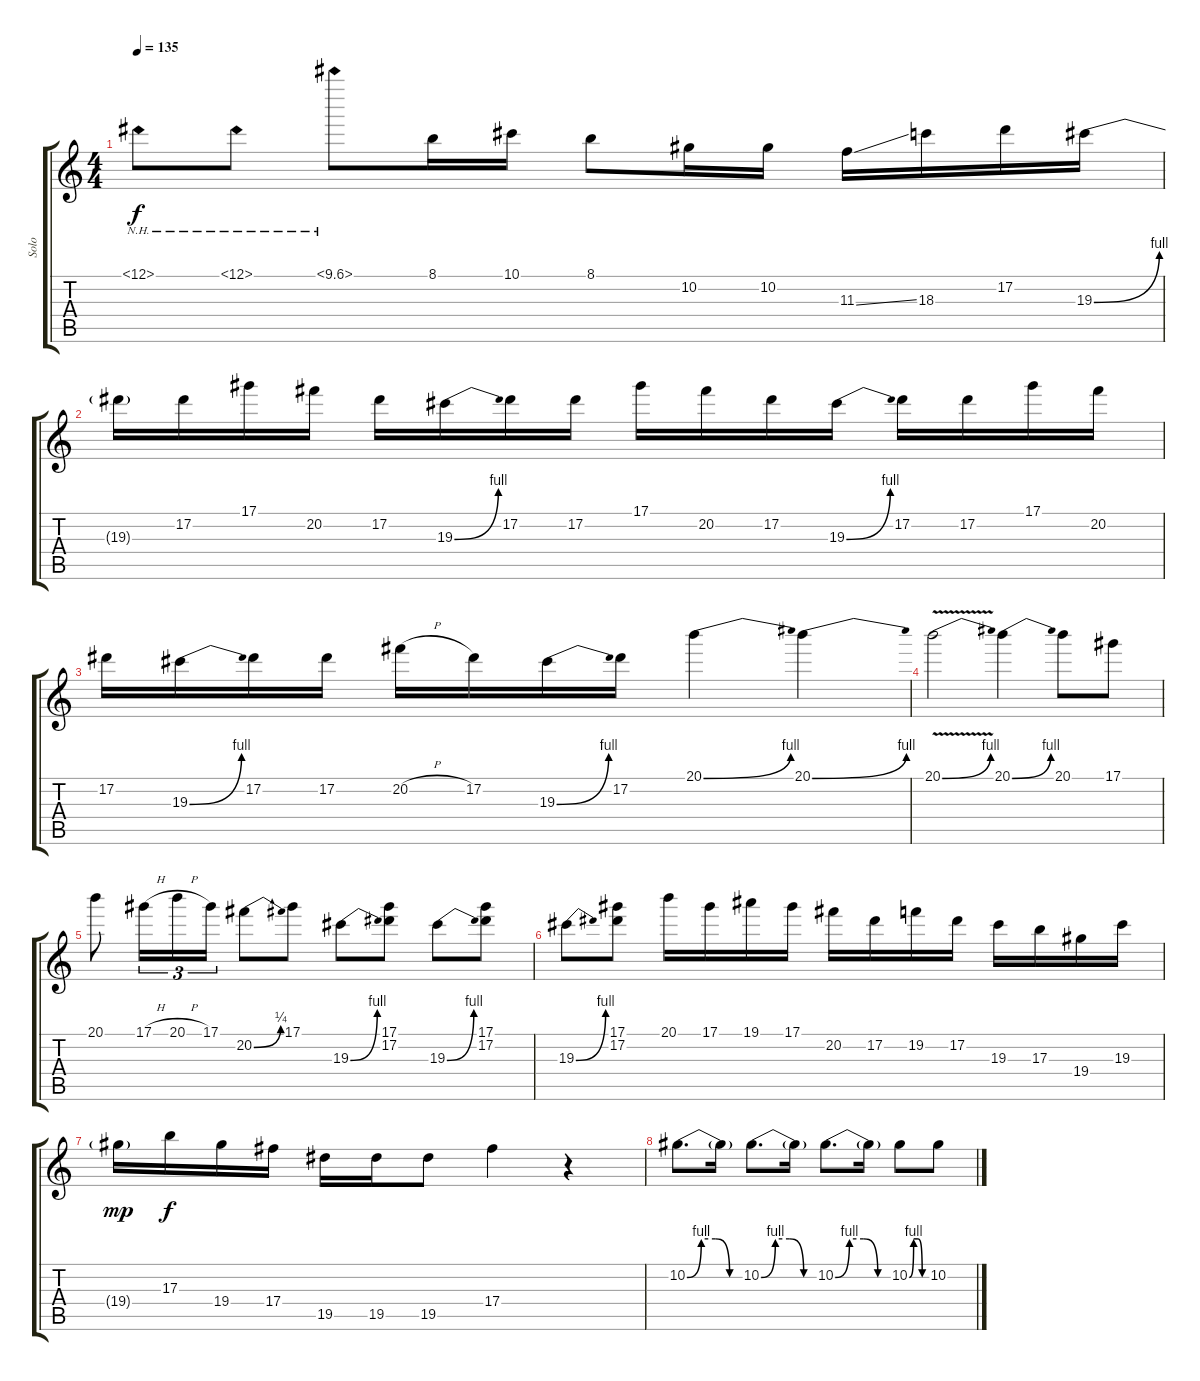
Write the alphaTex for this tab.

\track ("Solo" "Solo") {instrument distortionguitar}
\staff {score tabs}
\tuning (Eb4 Bb3 Gb3 Db3 Ab2 Eb2) {hide}
\ts (4 4)
\tempo 135
\clef g2
\ks c
12.1{nh}.8{dy f} 11.1{nh}.8 10.1{nh}.8 8.1.16 10.1.16 8.1.8 10.2.16 10.2.16 11.3{ss}.16 18.3.16 17.2.16 19.3{be (bend 0 0 60 4)}.16 |
19.3{t}.16 17.2.16 17.1.16 20.2.16 17.2.16 19.3{be (bend 0 0 60 4)}.16 17.2.16 17.2.16 17.1.16 20.2.16 17.2.16 19.3{be (bend 0 0 60 4)}.16 17.2.16 17.2.16 17.1.16 20.2.16 |
17.2.16 19.3{be (bend 0 0 60 4)}.16 17.2.16 17.2.16 20.2{h}.16 17.2.16 19.3{be (bend 0 0 60 4)}.16 17.2.16 20.1{be (bend 0 0 60 4)}.4 20.1{be (bend 0 0 60 4)}.4 |
20.1{be (bend 0 0 60 4) v}.2 20.1{be (bend 0 0 60 4)}.4 20.1.8 17.1.8 |
20.1.8 17.1{h}.16{tu (3 2)} 20.1{h}.16{tu (3 2)} 17.1.16{tu (3 2)} 20.2{be (bend 0 0 60 1)}.8 17.1.8 19.3{be (bend 0 0 60 4)}.8 (17.1 17.2).8 19.3{be (bend 0 0 60 4)}.8 (17.1 17.2).8 |
19.3{be (bend 0 0 60 4)}.8 (17.1 17.2).8 20.1.16 17.1.16 19.1.16 17.1.16 20.2.16 17.2.16 19.2.16 17.2.16 19.3.16 17.3.16 19.4.16 19.3.16 |
19.4{g}.16{dy mp} 17.3.16{dy f} 19.4.16 17.4.16 19.5.16 19.5.16 19.5.8 17.4.4 r.4 |
10.2{be (custom 0 0 15 4 30 4 45 0 60 0)}.8{d} 10.2{t}.16 10.2{be (custom 0 0 15 4 30 4 45 0 60 0)}.8{d} 10.2{t}.16 10.2{be (custom 0 0 15 4 30 4 45 0 60 0)}.8{d} 10.2{t}.16 10.2{be (custom 0 0 15 4 30 4 45 0 60 0)}.8 10.2.8
